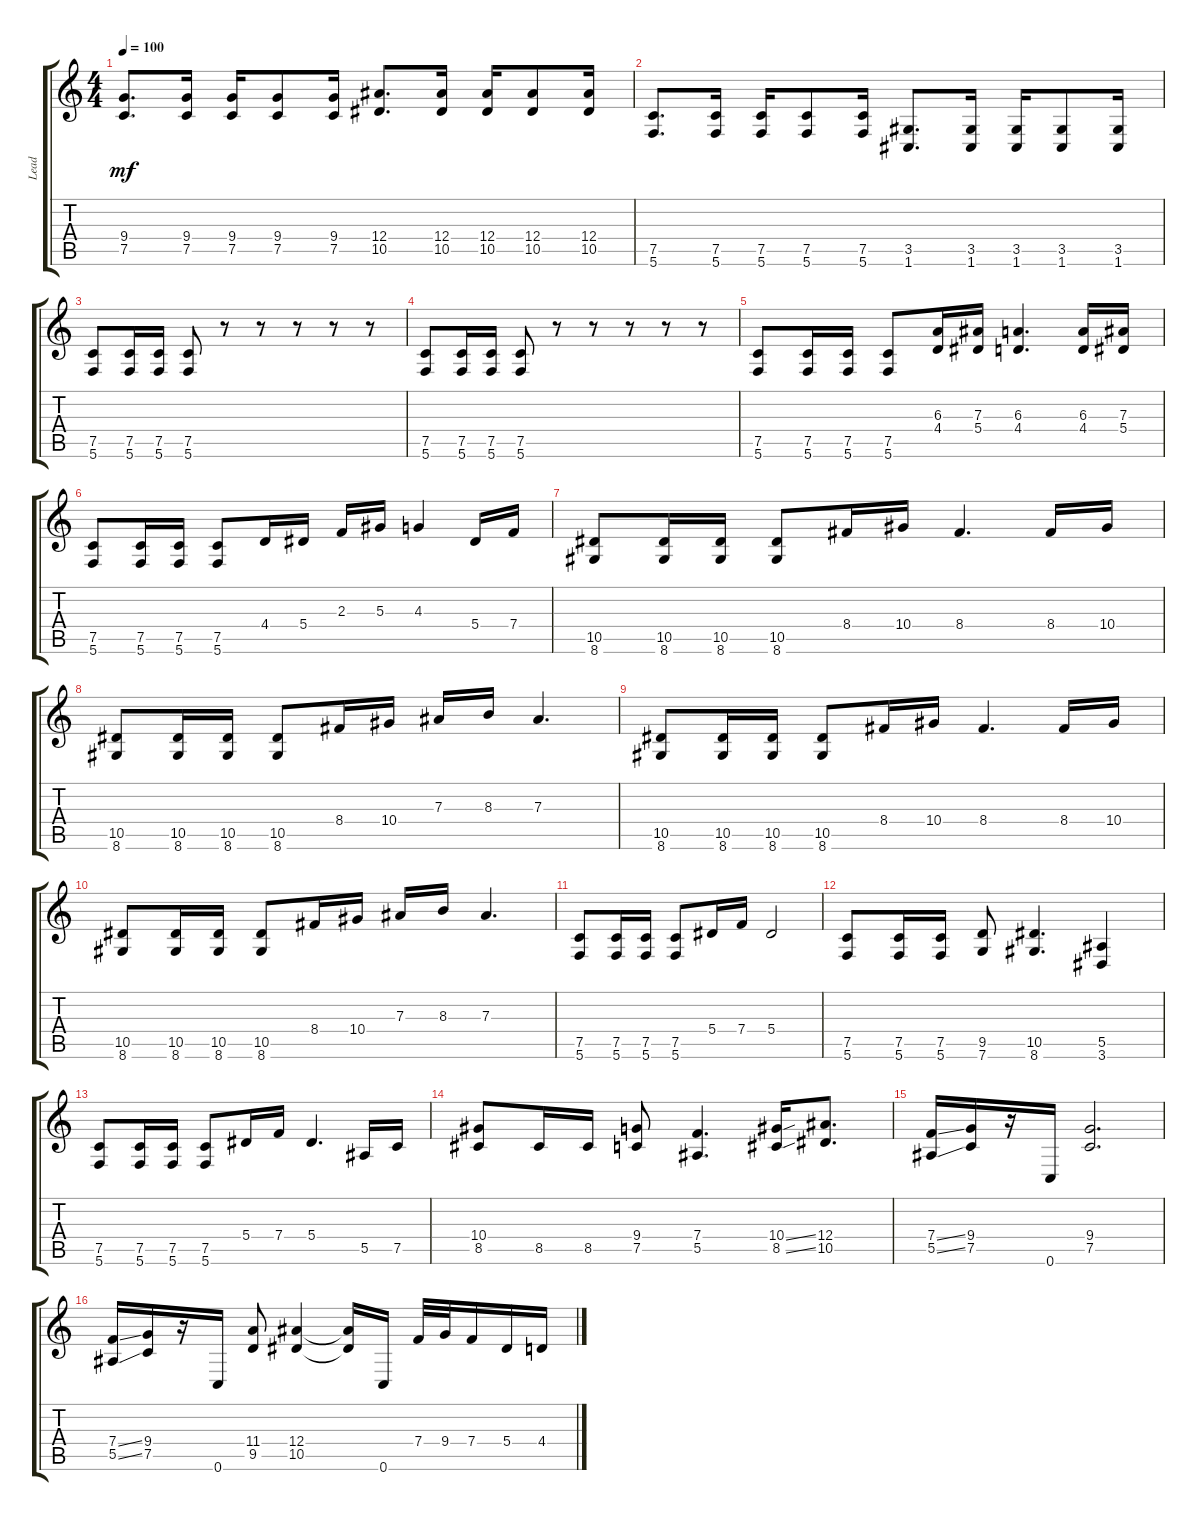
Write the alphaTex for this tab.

\track ("Lead" "Lead") {instrument distortionguitar}
\staff {score tabs}
\tuning (C4 G3 Eb3 Bb2 F2 C2) {hide}
\ts (4 4)
\tempo 100
\clef g2
\ks c
(9.4 7.5).8{d dy mf} (9.4 7.5).16 (9.4 7.5).16 (9.4 7.5).8 (9.4 7.5).16 (12.4 10.5).8{d} (12.4 10.5).16 (12.4 10.5).16 (12.4 10.5).8 (12.4 10.5).16 |
(7.5 5.6).8{d} (7.5 5.6).16 (7.5 5.6).16 (7.5 5.6).8 (7.5 5.6).16 (3.5 1.6).8{d} (3.5 1.6).16 (3.5 1.6).16 (3.5 1.6).8 (3.5 1.6).16 |
(7.5 5.6).8 (7.5 5.6).16 (7.5 5.6).16 (7.5 5.6).8 r.8 r.8 r.8 r.8 r.8 |
(7.5 5.6).8 (7.5 5.6).16 (7.5 5.6).16 (7.5 5.6).8 r.8 r.8 r.8 r.8 r.8 |
(7.5 5.6).8 (7.5 5.6).16 (7.5 5.6).16 (7.5 5.6).8 (6.3 4.4).16 (7.3 5.4).16 (6.3 4.4).4{d} (6.3 4.4).16 (7.3 5.4).16 |
(7.5 5.6).8 (7.5 5.6).16 (7.5 5.6).16 (7.5 5.6).8 4.4.16 5.4.16 2.3.16 5.3.16 4.3.4 5.4.16 7.4.16 |
(10.5 8.6).8 (10.5 8.6).16 (10.5 8.6).16 (10.5 8.6).8 8.4.16 10.4.16 8.4.4{d} 8.4.16 10.4.16 |
(10.5 8.6).8 (10.5 8.6).16 (10.5 8.6).16 (10.5 8.6).8 8.4.16 10.4.16 7.3.16 8.3.16 7.3.4{d} |
(10.5 8.6).8 (10.5 8.6).16 (10.5 8.6).16 (10.5 8.6).8 8.4.16 10.4.16 8.4.4{d} 8.4.16 10.4.16 |
(10.5 8.6).8 (10.5 8.6).16 (10.5 8.6).16 (10.5 8.6).8 8.4.16 10.4.16 7.3.16 8.3.16 7.3.4{d} |
(7.5 5.6).8 (7.5 5.6).16 (7.5 5.6).16 (7.5 5.6).8 5.4.16 7.4.16 5.4.2 |
(7.5 5.6).8 (7.5 5.6).16 (7.5 5.6).16 (9.5 7.6).8 (10.5 8.6).4{d} (5.5 3.6).4 |
(7.5 5.6).8 (7.5 5.6).16 (7.5 5.6).16 (7.5 5.6).8 5.4.16 7.4.16 5.4.4{d} 5.5.16 7.5.16 |
(10.4 8.5).8 8.5.16 8.5.16 (9.4 7.5).8 (7.4 5.5).4{d} (10.4{ss} 8.5{ss}).16 (12.4 10.5).8{d} |
(7.4{ss} 5.5{ss}).16 (9.4 7.5).16 r.16 0.6.16 (9.4 7.5).2{d} |
(7.4{ss} 5.5{ss}).16 (9.4 7.5).16 r.16 0.6.16 (11.4 9.5).8 (12.4 10.5).4 (12.4{t} 10.5{t}).16 0.6.16 7.4.32 9.4.32 7.4.16 5.4.16 4.4.16
